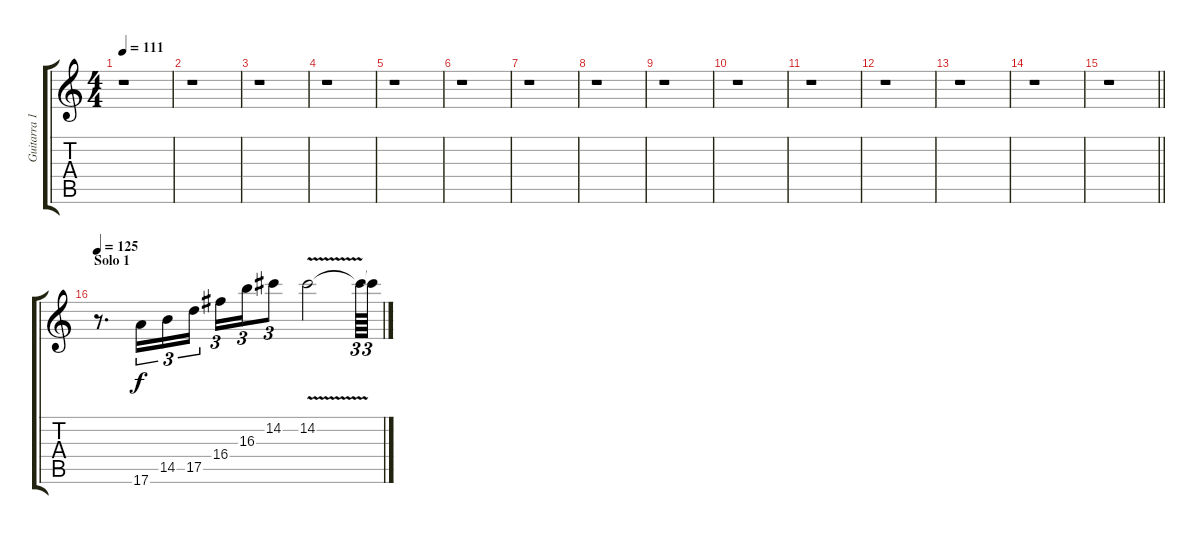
\track ("Guitarra 1" "Guitarra 1") {instrument distortionguitar}
\staff {score tabs}
\tuning (E4 B3 G3 D3 A2 E2) {hide}
\ts (4 4)
\tempo 111
\clef g2
\ks c
r.1{dy f} |
r.1 |
r.1 |
r.1 |
r.1 |
r.1 |
r.1 |
r.1 |
r.1 |
r.1 |
r.1 |
r.1 |
r.1 |
r.1 |
\barLineRight lightlight
r.1 |
\section ("" "Solo 1")
\tempo 125
r.8{d volume 13 instrument distortionguitar} 17.6.16{tu (3 2)} 14.5.16{tu (3 2)} 17.5.16{tu (3 2) beam splitsecondary} 16.4.16{tu (3 2)} 16.3.16{tu (3 2)} 14.2.8{tu (3 2)} 14.2{v}.2 14.2{t}.64{tu (3 2)} 14.2{t}.64{tu (3 2)}
